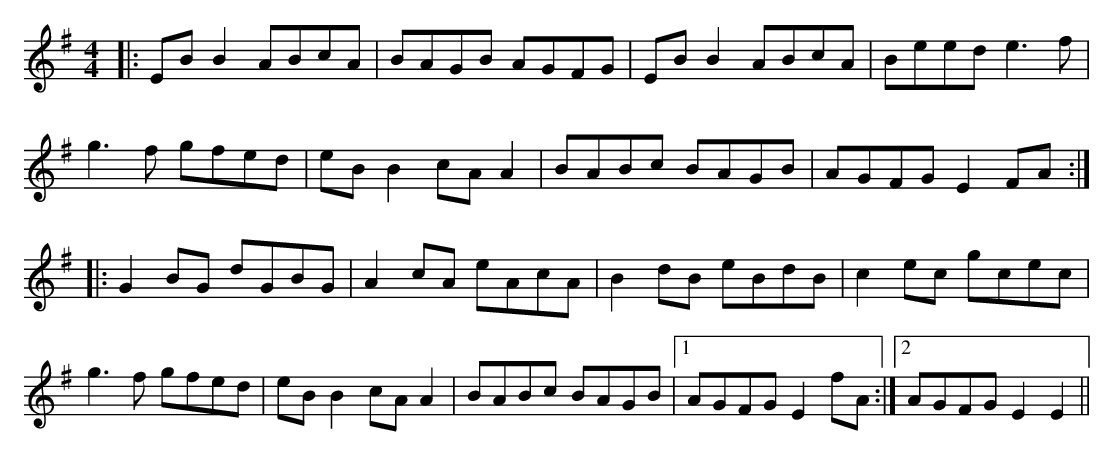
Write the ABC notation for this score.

X:1
M:4/4
K:Emin
|:EB B2 ABcA|BAGB AGFG|EB B2 ABcA|Beed e3f|
g3f gfed|eB B2 cA A2|BABc BAGB|AGFG E2 FA:|
|:G2 BG dGBG|A2 cA eAcA|B2 dB eBdB|c2 ec gcec|
g3f gfed|eB B2 cA A2|BABc BAGB|1 AGFG E2 fA:|2 AGFG E2 E2||
